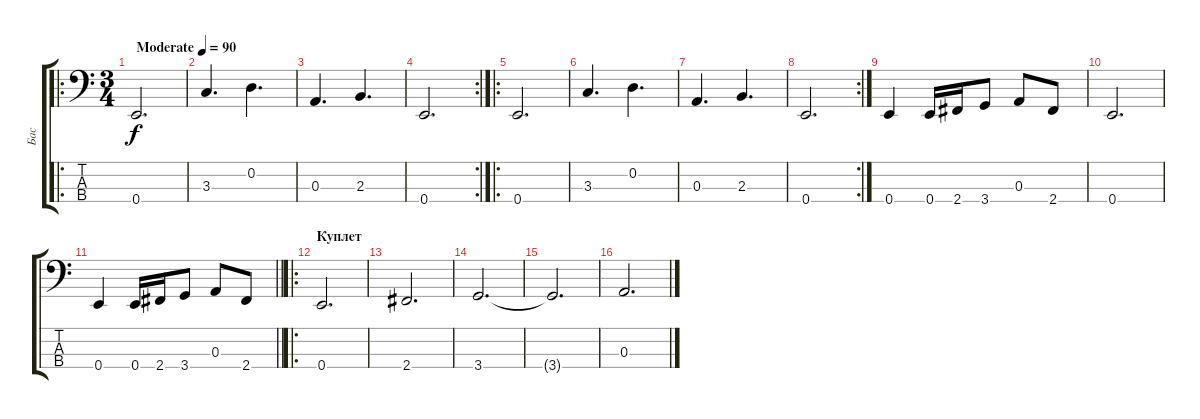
\track ("Бас" "Бас") {instrument electricbassfinger}
\staff {score tabs}
\tuning (G2 D2 A1 E1) {hide}
\ro
\ts (3 4)
\tempo (90 "Moderate")
\clef f4
\ks c
0.4.2{d dy f instrument electricbassfinger} |
3.3.4{d} 0.2.4{d} |
0.3.4{d} 2.3.4{d} |
\rc 2
0.4.2{d} |
\ro
0.4.2{d} |
3.3.4{d} 0.2.4{d} |
0.3.4{d} 2.3.4{d} |
\rc 2
0.4.2{d} |
0.4.4 0.4.16 2.4.16 3.4.8 0.3.8 2.4.8 |
0.4.2{d} |
\barLineRight lightlight
0.4.4 0.4.16 2.4.16 3.4.8 0.3.8 2.4.8 |
\ro
\section ("" "Куплет")
0.4.2{d} |
2.4.2{d} |
3.4.2{d} |
3.4{t}.2{d} |
0.3.2{d}
